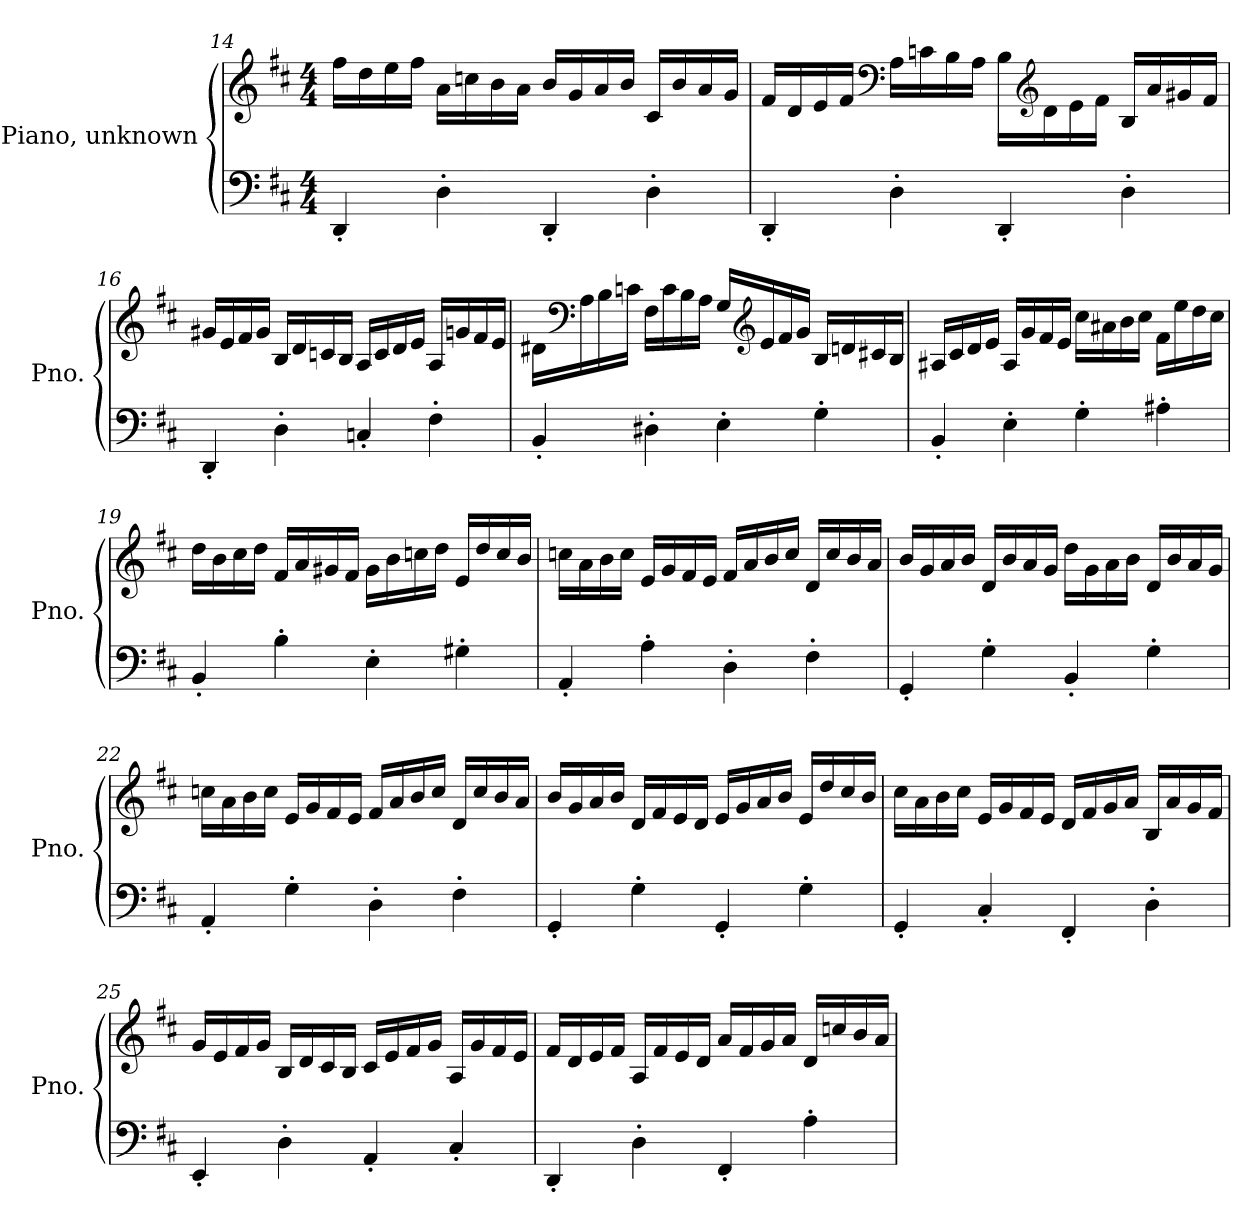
**kern	**kern
*part1	*part1
*staff2	*staff1
*I"Piano, unknown	*
*I'Pno.	*
!!LO:PB:g=z
*clefF4	*clefG2
*k[f#c#]	*k[f#c#]
*M4/4	*M4/4
=14	=14
4DD'/	16ff#\LL
.	16dd\
.	16ee\
.	16ff#\JJ
4D'\	16a\LL
.	16ccn\
.	16b\
.	16a\JJ
4DD'/	16b/LL
.	16g/
.	16a/
.	16b/JJ
4D'\	16c#/LL
.	16b/
.	16a/
.	16g/JJ
=15	=15
4DD'/	16f#/LL
.	16d/
.	16e/
.	16f#/JJ
*	*clefF4
4D'\	16A\LL
.	16cn\
.	16B\
.	16A\JJ
4DD'/	16B\LL
*	*clefG2
.	16d\
.	16e\
.	16f#\JJ
4D'\	16B/LL
.	16a/
.	16g#X/
.	16f#/JJ
!!LO:LB:g=z
=16	=16
4DD'/	16g#X/LL
.	16e/
.	16f#/
.	16g#/JJ
4D'\	16B/LL
.	16d/
.	16cn/
.	16B/JJ
4Cn'/	16A/LL
.	16c/
.	16d/
.	16e/JJ
4F#'\	16A/LL
.	16gn/
.	16f#/
.	16e/JJ
=17	=17
4BB'/	16d#X\LL
*	*clefF4
.	16A\
.	16B\
.	16cn\JJ
4D#X'\	16F#\LL
.	16c\
.	16B\
.	16A\JJ
4E'\	16G/LL
*	*clefG2
.	16e/
.	16f#/
.	16g/JJ
4G'\	16B/LL
.	16dn/
.	16c#X/
.	16B/JJ
!!LO:LB:g=z
=18	=18
4BB'/	16A#X/LL
.	16c#/
.	16d/
.	16e/JJ
4E'\	16A#/LL
.	16g/
.	16f#/
.	16e/JJ
4G'\	16cc#\LL
.	16a#X\
.	16b\
.	16cc#\JJ
4A#X'\	16f#\LL
.	16ee\
.	16dd\
.	16cc#\JJ
=19	=19
4BB'/	16dd\LL
.	16b\
.	16cc#\
.	16dd\JJ
4B'\	16f#/LL
.	16a/
.	16g#X/
.	16f#/JJ
4E'\	16g#\LL
.	16b\
.	16ccn\
.	16dd\JJ
4G#X'\	16e/LL
.	16dd/
.	16cc/
.	16b/JJ
!!LO:LB:g=z
=20	=20
4AA'/	16ccn\LL
.	16a\
.	16b\
.	16cc\JJ
4A'\	16e/LL
.	16g/
.	16f#/
.	16e/JJ
4D'\	16f#/LL
.	16a/
.	16b/
.	16cc/JJ
4F#'\	16d/LL
.	16cc/
.	16b/
.	16a/JJ
=21	=21
4GG'/	16b/LL
.	16g/
.	16a/
.	16b/JJ
4G'\	16d/LL
.	16b/
.	16a/
.	16g/JJ
4BB'/	16dd\LL
.	16g\
.	16a\
.	16b\JJ
4G'\	16d/LL
.	16b/
.	16a/
.	16g/JJ
!!LO:LB:g=z
=22	=22
4AA'/	16ccn\LL
.	16a\
.	16b\
.	16cc\JJ
4G'\	16e/LL
.	16g/
.	16f#/
.	16e/JJ
4D'\	16f#/LL
.	16a/
.	16b/
.	16cc/JJ
4F#'\	16d/LL
.	16cc/
.	16b/
.	16a/JJ
=23	=23
4GG'/	16b/LL
.	16g/
.	16a/
.	16b/JJ
4G'\	16d/LL
.	16f#/
.	16e/
.	16d/JJ
4GG'/	16e/LL
.	16g/
.	16a/
.	16b/JJ
4G'\	16e/LL
.	16dd/
.	16cc#/
.	16b/JJ
!!LO:LB:g=z
=24	=24
4GG'/	16cc#\LL
.	16a\
.	16b\
.	16cc#\JJ
4C#'/	16e/LL
.	16g/
.	16f#/
.	16e/JJ
4FF#'/	16d/LL
.	16f#/
.	16g/
.	16a/JJ
4D'\	16B/LL
.	16a/
.	16g/
.	16f#/JJ
=25	=25
4EE'/	16g/LL
.	16e/
.	16f#/
.	16g/JJ
4D'\	16B/LL
.	16d/
.	16c#/
.	16B/JJ
4AA'/	16c#/LL
.	16e/
.	16f#/
.	16g/JJ
4C#'/	16A/LL
.	16g/
.	16f#/
.	16e/JJ
!!LO:PB:g=z
=26	=26
4DD'/	16f#/LL
.	16d/
.	16e/
.	16f#/JJ
4D'\	16A/LL
.	16f#/
.	16e/
.	16d/JJ
4FF#'/	16a/LL
.	16f#/
.	16g/
.	16a/JJ
4A'\	16d/LL
.	16ccn/
.	16b/
.	16a/JJ
=	=
*-	*-
